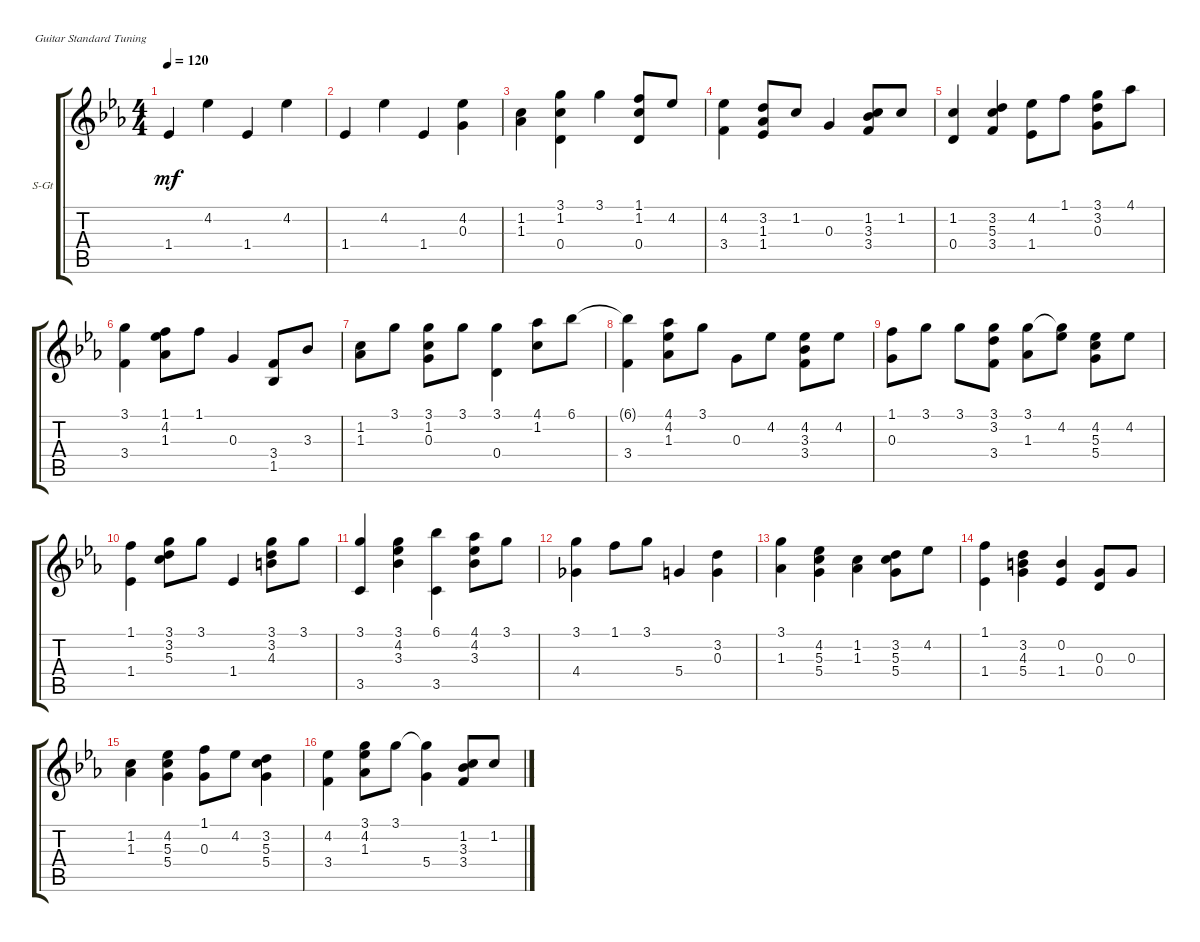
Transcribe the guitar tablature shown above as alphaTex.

\defaultSystemsLayout 4
\bracketExtendMode groupsimilarinstruments
\firstSystemTrackNameOrientation horizontal
\otherSystemsTrackNameOrientation horizontal
\track ("Steel Guitar" "S-Gt") {instrument acousticguitarsteel}
\staff {score tabs}
\tuning (E4 B3 G3 D3 A2 E2)
\ts (4 4)
\tempo 120
\clef g2
\ks eb
1.4.4{dy mf instrument acousticguitarsteel} 4.2.4 1.4.4 4.2.4 |
1.4.4 4.2.4 1.4.4 (0.3 4.2).4 |
(1.2 1.3).4 (3.1 1.2 0.4).4 3.1.4 (1.1 1.2 0.4).8 4.2.8 |
(3.4 4.2).4 (3.2 1.3 1.4).8 1.2.8 0.3.4 (1.2 3.3 3.4).8 1.2.8 |
(1.2 0.4).4 (3.4 3.2 5.3).4 (1.4 4.2).8 1.1.8 (3.1 3.2 0.3).8 4.1.8 |
(3.1 3.4).4 (1.1 4.2 1.3).8 1.1.8 0.3.4 (1.5 3.4).8 3.3.8 |
(1.2 1.3).8 3.1.8 (3.1 1.2 0.3).8 3.1.8 (3.1 0.4).4 (4.1 1.2).8 6.1.8 |
(6.1{t} 3.4).4 (4.1 1.3 4.2).8 3.1.8 0.3.8 4.2.8 (4.2 3.3 3.4).8 4.2.8 |
(1.1 0.3).8 3.1.8 3.1.8 (3.1 3.2 3.4).8 (3.1 1.3).8 (3.1{t} 4.2).8 (4.2 5.3 5.4).8 4.2.8 |
(1.1 1.4).4 (3.1 3.2 5.3).8 3.1.8 1.4.4 (3.1 3.2 4.3).8 3.1.8 |
(3.1 3.5).4 (3.1 4.2 3.3).4 (6.1 3.5).4 (4.1 4.2 3.3).8 3.1.8 |
(3.1 4.4).4 1.1.8 3.1.8 5.4.4 (3.2 0.3).4 |
(3.1 1.3).4 (4.2 5.3 5.4).4 (1.3 1.2).4 (3.2 5.3 5.4).8 4.2.8 |
(1.1 1.4).4 (3.2 4.3 5.4).4 (0.2 1.4).4 (0.3 0.4).8 0.3.8 |
(1.2 1.3).4 (4.2 5.3 5.4).4 (1.1 0.3).8 4.2.8 (3.2 5.3 5.4).4 |
(4.2 3.4).4 (3.1 4.2 1.3).8 3.1.8 (3.1{t} 5.4).4 (1.2 3.3 3.4).8 1.2.8
